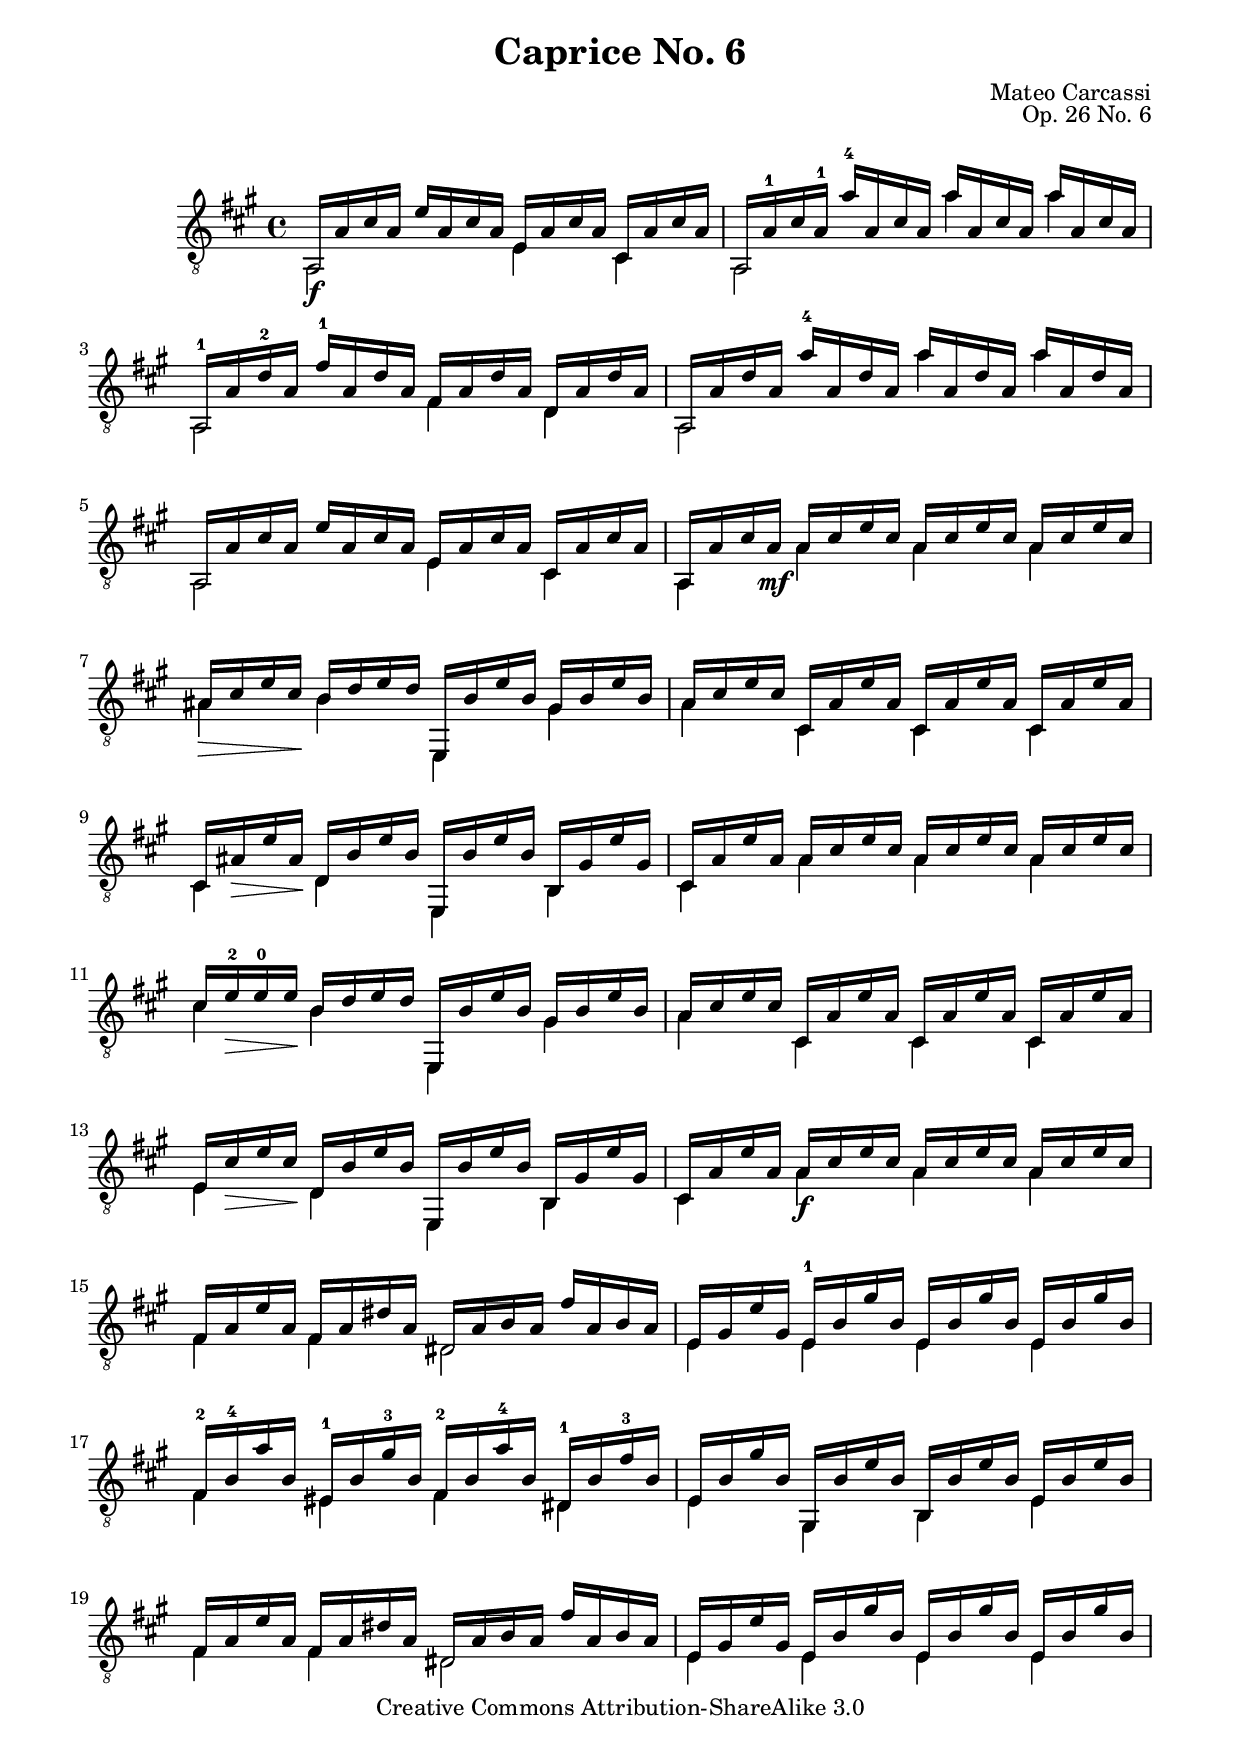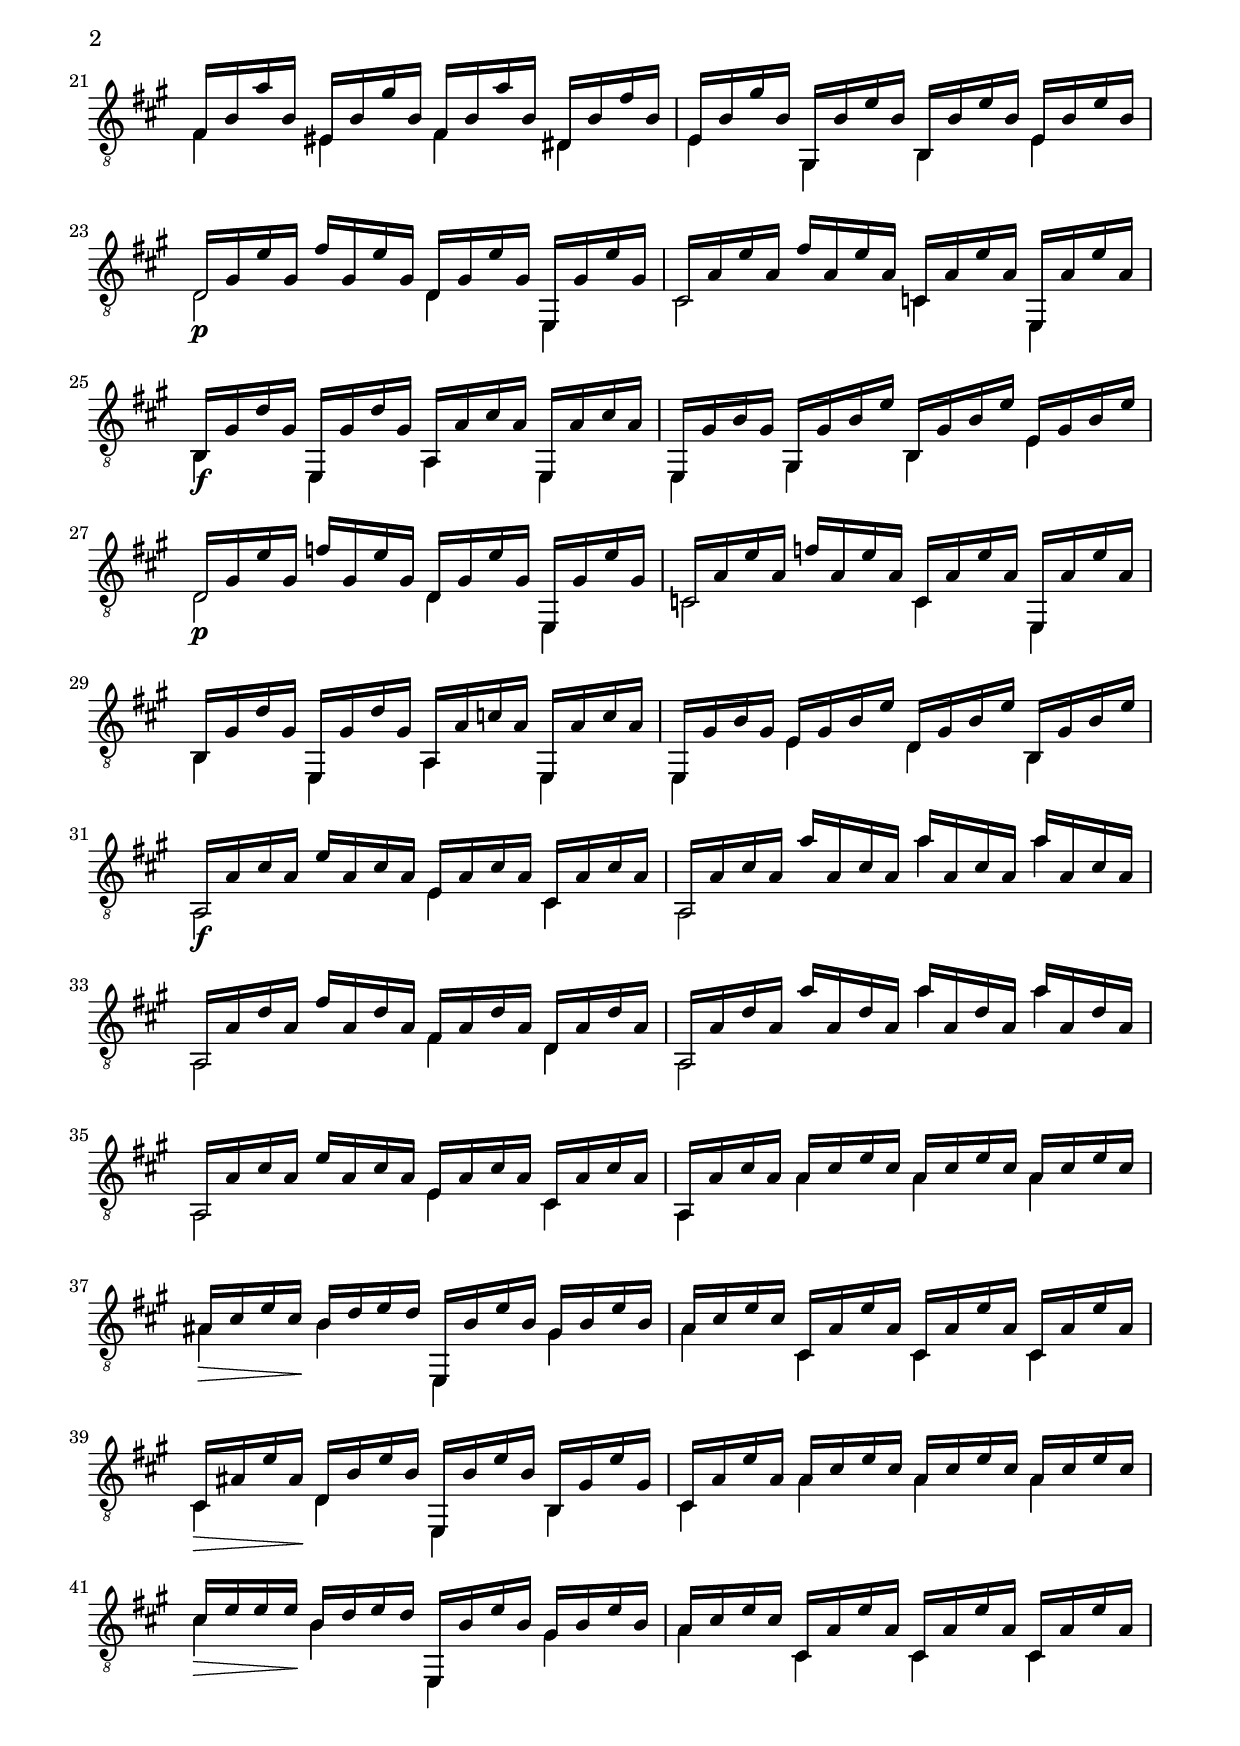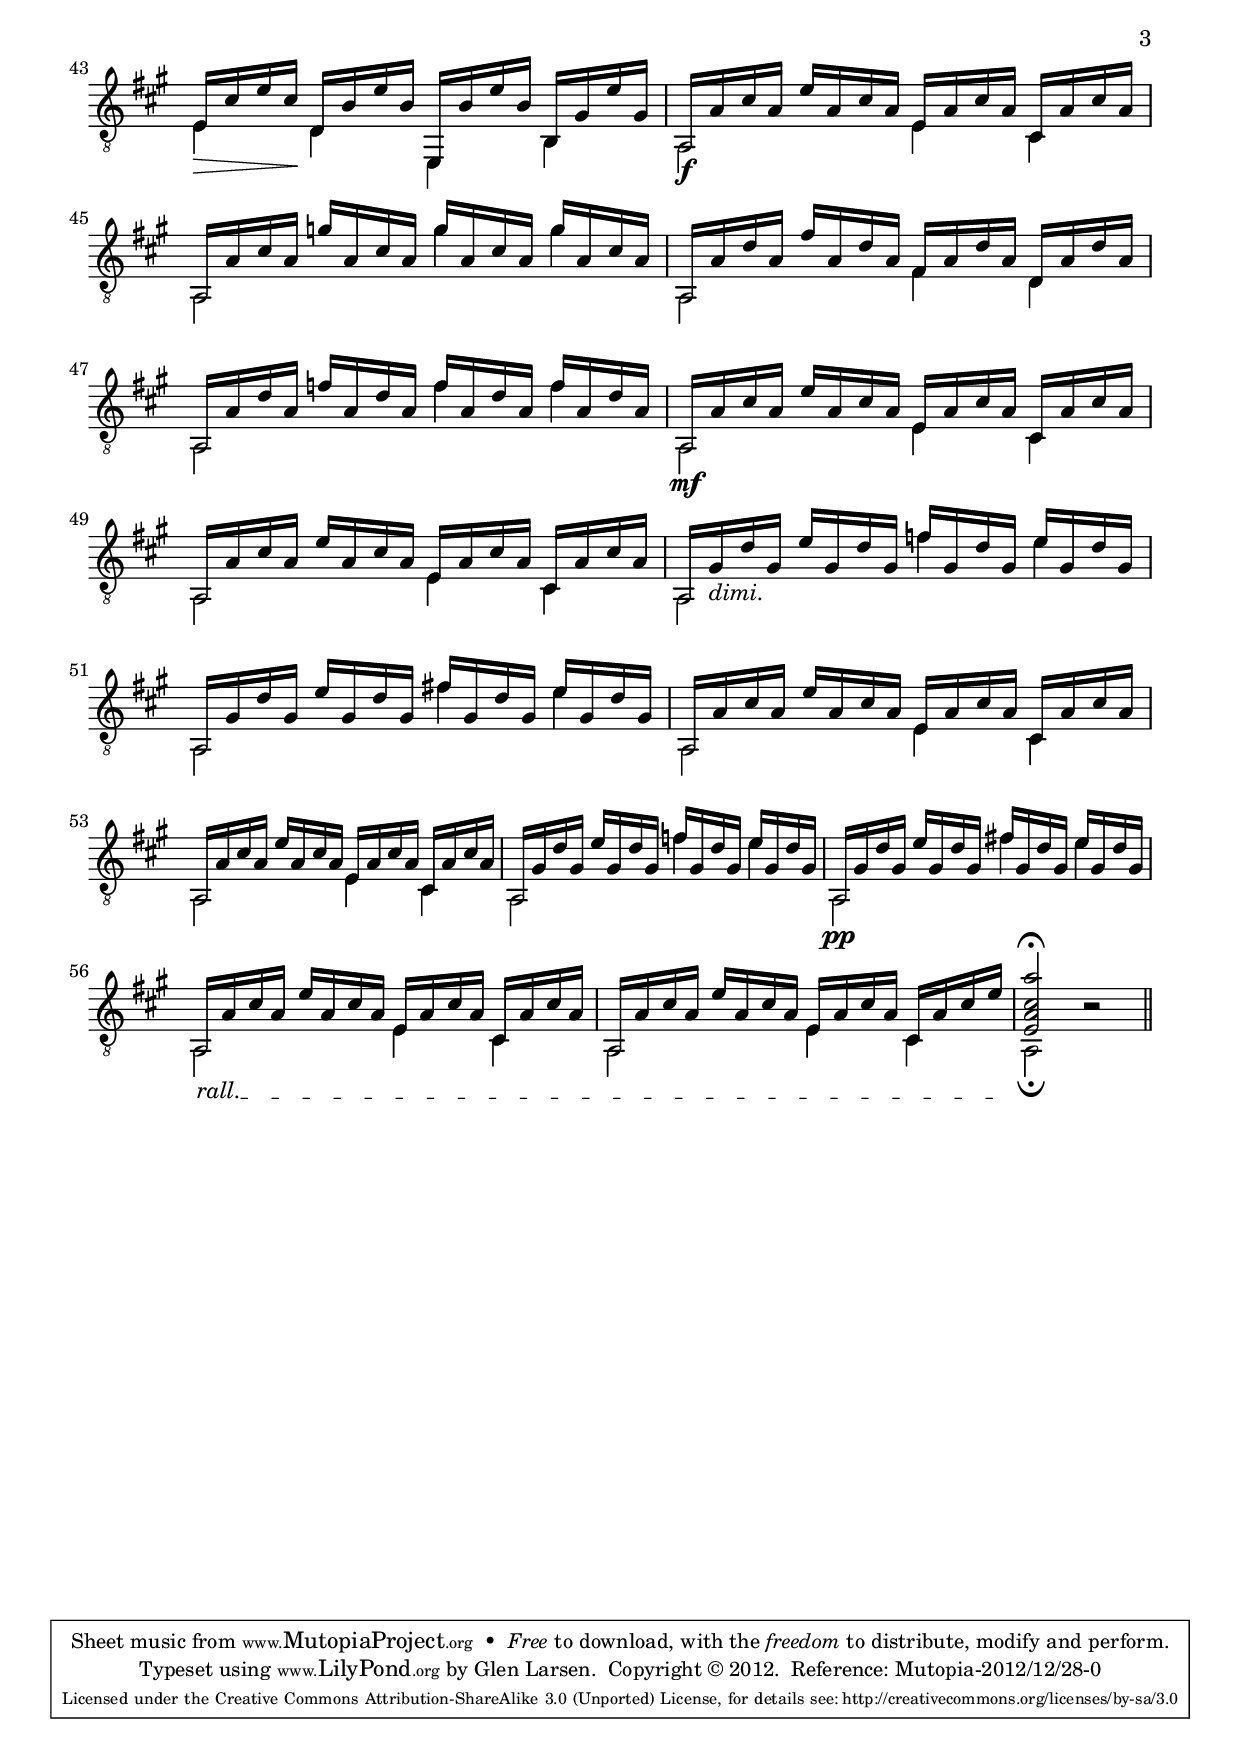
\version "2.16.1"

\header {
  title = "Caprice No. 6"
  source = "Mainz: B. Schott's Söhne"
  % Statens musikbibliotek - The Music Library of Sweden
  % Boije 91
  composer = "Mateo Carcassi"
  opus = "Op. 26 No. 6"
  year = "ca. 1827"
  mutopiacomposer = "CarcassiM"
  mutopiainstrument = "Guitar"
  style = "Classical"
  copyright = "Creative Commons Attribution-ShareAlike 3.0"
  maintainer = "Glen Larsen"
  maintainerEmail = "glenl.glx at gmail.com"
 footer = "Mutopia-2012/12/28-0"
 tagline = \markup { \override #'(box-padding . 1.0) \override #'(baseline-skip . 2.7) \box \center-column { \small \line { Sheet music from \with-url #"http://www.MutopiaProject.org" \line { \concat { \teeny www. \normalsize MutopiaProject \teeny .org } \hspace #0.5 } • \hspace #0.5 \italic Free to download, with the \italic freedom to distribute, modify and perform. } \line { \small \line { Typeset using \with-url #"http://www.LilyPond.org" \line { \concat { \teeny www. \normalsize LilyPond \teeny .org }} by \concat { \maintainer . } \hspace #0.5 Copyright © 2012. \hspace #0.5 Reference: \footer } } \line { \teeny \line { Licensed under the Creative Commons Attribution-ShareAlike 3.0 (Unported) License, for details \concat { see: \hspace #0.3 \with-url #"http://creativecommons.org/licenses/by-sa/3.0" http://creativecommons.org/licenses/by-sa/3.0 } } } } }
}

\paper {
  line-width = 18.0\cm
  markup-system-spacing #'padding = #2
%{ uncomment for note entry
  ragged-bottom = ##t
  ragged-last = ##t
%}
}

commonVar = {
  \override Score.RehearsalMark #'break-align-symbols = #'(clef)
  \override TextSpanner #'staff-padding = #6
  \mergeDifferentlyHeadedOn
  \mergeDifferentlyDottedOn
}

\layout {
  \context {
    \Voice
    \override StringNumber #'stencil = ##f
  }
}


upperVoice = \relative c {
  \voiceOne
  a16\f a' cis a e' a, cis a e a cis a cis, a' cis a |
  a,16 a'-1 cis a-1 a'-4 a, cis a a' a,cis a a' a, cis a |
  \barNumberCheck #3
  a,16-1 a' d-2 a fis'-1 a, d a fis a d a d, a' d a |
  a,16 a' d a a'-4 a, d a a' a, d a a' a, d a |
  a,16 a' cis a e' a, cis a e a cis a cis, a' cis a |
  \barNumberCheck #6
  a,16 a' cis a\mf a cis e cis a cis e cis a cis e cis |
  ais16\> cis e cis\! b d e d e,, b'' e b gis b e b |
  a16 cis e cis cis, a' e' a, cis, a' e' a, cis, a' e' a, |
  \barNumberCheck #9
  cis,16 ais'\> e' ais,\! d, b' e b e,, b'' e b b, gis' e' gis, |
  cis,16 a' e' a, a cis e cis a cis e cis a cis e cis |
  cis16 e-2\> e-0 e\! b d e d e,, b'' e b gis b e b |
  \barNumberCheck #12
  a16 cis e cis cis, a' e' a, cis, a' e' a, cis, a' e' a, |
  e16 cis'\> e cis\! d, b' e b e,, b'' e b b, gis' e' gis, |
  cis,16 a' e' a, a\f cis e cis a cis e cis a cis e cis |
  \barNumberCheck #15
  fis,16 a e' a, fis a dis a dis, a' b a fis' a, b a |
  e16 gis e' gis, e-1 b' gis' b, e, b' gis' b, e, b' gis' b, |
  fis16-2 b-4 a' b, eis,-1 b' gis'-3 b, fis-2 b a'-4 b, dis,-1 b' fis'-3 b, |
  \barNumberCheck #18
  e,16 b' gis' b, gis, b' e b b, b' e b e, b' e b |
  fis16 a e' a, fis a dis a dis, a' b a fis' a, b a |
  e16 gis e' gis, e b' gis' b, e, b' gis' b, e, b' gis' b, |
  \barNumberCheck #21
  fis16 b a' b, eis, b' gis' b, fis b a' b, dis, b' fis' b, |
  e,16 b' gis' b, gis, b' e b b, b' e b e, b' e b |
  d,16\p gis e' gis, fis' gis, e' gis, d gis e' gis, e, gis' e' gis, |
  \barNumberCheck #24
  cis,16 a' e' a, fis' a, e' a, cis, a' e' a, e, a' e' a, |
  b,16\f gis' d' gis, e, gis' d' gis, a, a' cis a e, a' cis a |
  e,16 gis' b gis gis, gis' b e b, gis' b e e, gis b e |
  \barNumberCheck #27
  d,16\p gis e' gis, f' gis, e' gis, d gis e' gis, e, gis' e' gis, |
  c,16 a' e' a, f' a, e' a, c, a' e' a, e, a' e' a, |
  % page 2 of source
  b,16 gis' d' gis, e, gis' d' gis, a, a' c a e, a' c a |
  e,16 gis' b gis e gis b e d, gis b e b, gis' b e |
  a,,16\f a' cis a e' a, cis a e a cis a cis, a' cis a |
  \barNumberCheck #32
  a,16 a' cis a a' a, cis a a' a, cis a a' a, cis a |
  a,16 a' d a fis' a, d a fis a d a d, a' d a |
  a,16 a' d a a' a, d a a' a, d a a' a, d a |

  a,16 a' cis a e' a, cis a e a cis a cis, a' cis a |
  a,16 a' cis a a cis e cis a cis e cis a cis e cis |
  ais16\> cis e cis\! b d e d e,, b'' e b gis b e b |
  \barNumberCheck #38
  a16 cis e cis cis, a' e' a, cis, a' e' a, cis, a' e' a, |
  cis,16\> ais' e' ais,\! d, b' e b e,, b'' e b b, gis' e' gis, |
  cis,16 a' e' a, a cis e cis a cis e cis a cis e cis |
  \barNumberCheck #41
  cis16\> e e e\! b d e d e,, b'' e b gis b e b |
  a16 cis e cis cis, a' e' a, cis, a' e' a, cis, a' e' a, |
  e16\> cis' e cis\! d, b' e b e,, b'' e b b, gis' e' gis, |
  \barNumberCheck #44
  a,16\f a' cis a e' a, cis a e a cis a cis, a' cis a |
  a,16 a' cis a g' a, cis a g' a, cis a g' a, cis a |
  a,16 a' d a fis' a, d a fis a d a d, a' d a |
  \barNumberCheck #47
  a,16 a' d a f' a, d a f' a, d a f' a, d a |
  a,16\mf a' cis a e' a, cis a e a cis a cis, a' cis a |
  a,16 a' cis a e' a, cis a e a cis a cis, a' cis a |
  \barNumberCheck #50
  a,16 gis'_\markup{\italic dimi.} d' gis, e' gis, d' gis, f' gis, d' gis, e' gis, d' gis, |
  a,16 gis' d' gis, e' gis, d' gis, fis' gis, d' gis, e' gis, d' gis, |
  a,16 a' cis a e' a, cis a e a cis a cis, a' cis a |
  \barNumberCheck #53
  a,16 a' cis a e' a, cis a e a cis a cis, a' cis a |
  a,16 gis' d' gis, e' gis, d' gis, f' gis, d' gis, e' gis, d' gis, |
  a,16\pp gis' d' gis, e' gis, d' gis, fis'! gis, d' gis, e' gis, d' gis, |
  \barNumberCheck #56
  \override TextSpanner #'(bound-details left text) = "rall."
  \textSpannerDown
  a,16\startTextSpan a' cis a e' a, cis a e a cis a cis, a' cis a |
  a,16 a' cis a e' a, cis a e a cis a cis, a' cis e\stopTextSpan |
  <a cis, a e>2^\fermata b,2\rest |

  \bar "||"
}

lowerVoice = \relative c {
  \voiceTwo
  a2 e'4 cis |
  a2 a''4 a |

  a,,2 fis'4 d |
  a2 a''4 a |
  a,,2 e'4 cis |

  a4 a' a a |
  ais4 b e,, gis' |
  a4 cis, cis cis |

  cis4 d e, b' |
  cis4 a' a a |
  cis4 b e,, gis' |

  a4 cis, cis cis |
  e4 d e, b' |
  cis4 a' a a |

  fis4 fis dis2 |
  e4 e e e |
  fis4 eis fis dis |

  e4 gis, b e |
  fis4 fis dis2 |
  e4 e e e |

  fis4 eis fis dis |
  e4 gis, b e |
  d2 d4 e, |

  cis'2 c4 e, |
  b'4 e, a e |
  e4 gis b e |

  d2 d4 e, |
  c'2 c4 e, |

  b'4 e, a e |			% page 2 of source
  e4 e' d b |
  a2 e'4 cis |

  a2 a''4 a |
  a,,2 fis'4 d |
  a2 a''4 a |

  a,,2 e'4 cis |
  a4 a' a a |
  ais4 b e,, gis' |

  a4 cis, cis cis |
  cis4 d e, b' |
  cis4 a' a a |

  cis4 b e,, gis' |
  a4 cis, cis cis |
  e4 d e, b' |

  a2 e'4 cis |
  a2 g''4 g |
  a,,2 fis'4 d |

  a2 f''4 f |
  a,,2 e'4 cis |
  a2 e'4 cis |

  a2 f''4 e |
  a,,2 fis''!4 e |
  a,,2 e'4 cis |

  a2 e'4 cis |
  a2 f''4 e |
  a,,2 fis''4 e |

  a,,2 e'4 cis |
  a2 e'4 cis |
  a2_\fermata s2 |
}


\score {
  <<
    \new Staff = "Guitar" \with {
      midiInstrument = #"acoustic guitar (nylon)"
    } <<
      \commonVar
      \clef "treble_8"
      \key a \major \time 4/4
      \context Voice = "upperVoice" \upperVoice
      \context Voice = "lowerVoice" \lowerVoice
    >>
%{
    \new TabStaff = "guitar tab" \with {
      restrainOpenStrings = ##t
    }
    <<
      \clef moderntab
      \context TabVoice = "upperVoice" \upperVoice
      \context TabVoice = "lowerVoice" \lowerVoice
    >>
%}
  >>
  \layout {}
  \midi {
    \tempo 4 = 100
  }
}
